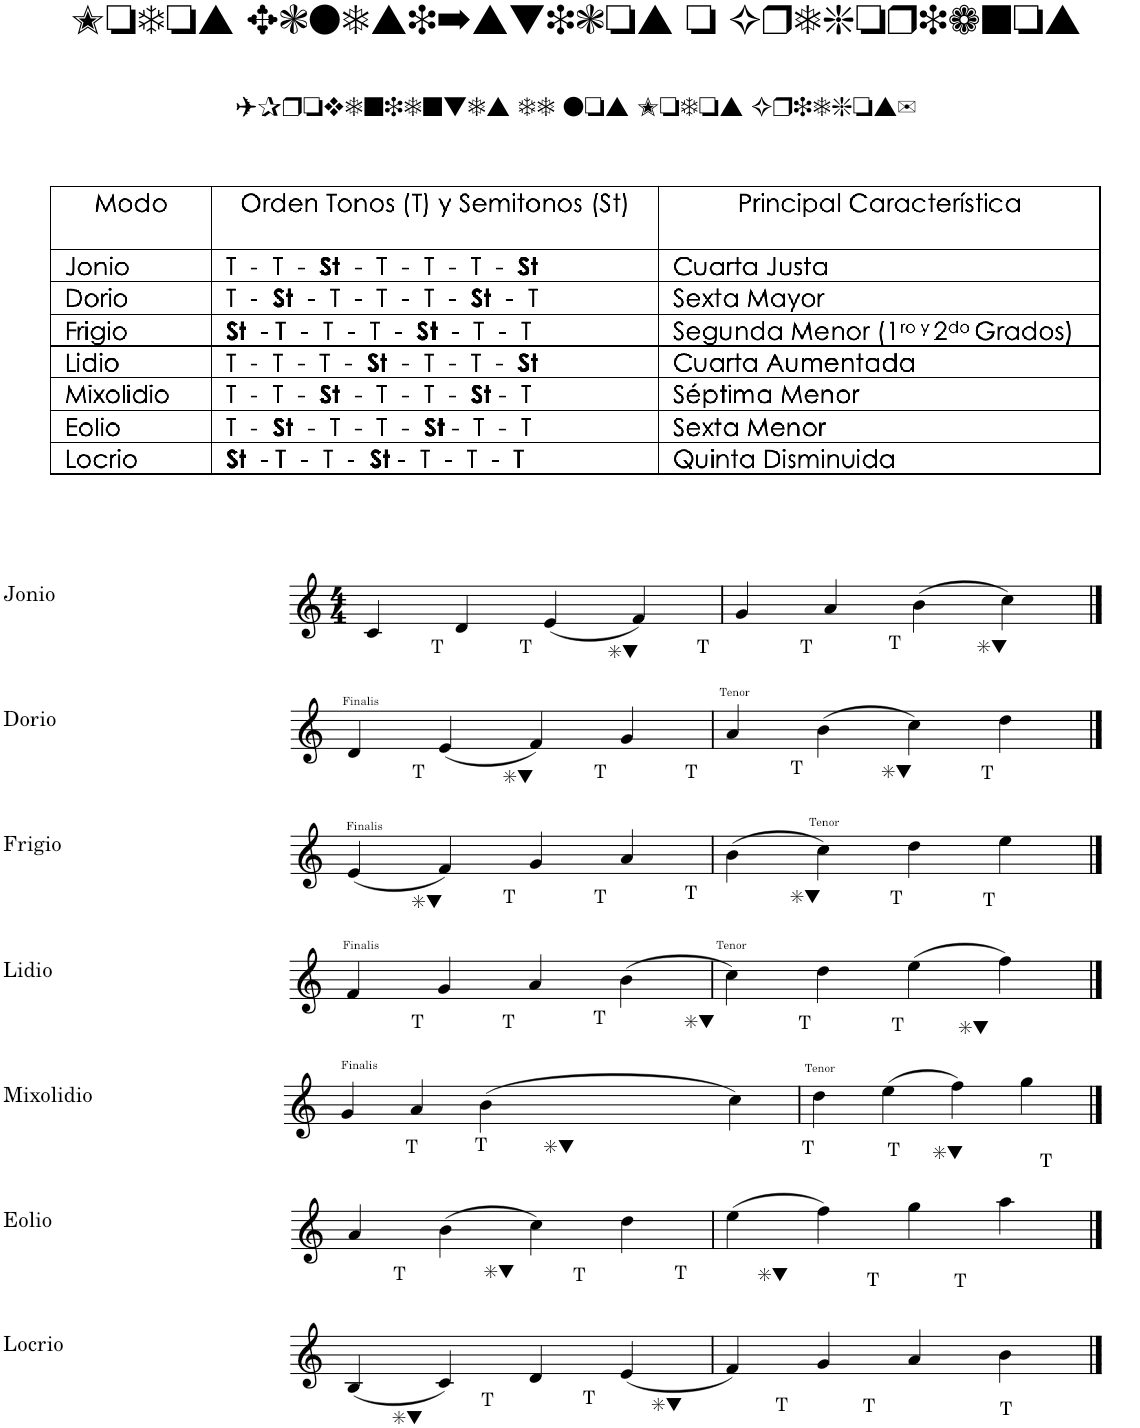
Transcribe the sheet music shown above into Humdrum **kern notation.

**kern
*part1
*staff1
*I"Flauta
*I'Fl.
*stria5
*clefG2
*k[]
*M4/4
=
!LO:TX:b:t=T
4c/
!LO:TX:b:t=T
4d/
!LO:TX:b:B:t=St
(4e/
!LO:TX:b:t=T
4f/)
=
!LO:TX:b:t=T
4g/
!LO:TX:b:t=T
4a/
!LO:TX:b:B:t=St
(4b\
4cc\)
!!LO:LB:g=z
==
*stria5
!LO:TX:b:t=T
!LO:TX:a:t=Finalis
4d/
!LO:TX:b:B:t=St
(4e/
!LO:TX:b:t=T
4f/)
!LO:TX:b:t=T
4g/
=
!LO:TX:b:t=T
!LO:TX:a:t=Tenor
4a/
!LO:TX:b:B:t=St
(4b\
!LO:TX:b:t=T
4cc\)
4dd\
!!LO:LB:g=z
==
*stria5
!LO:TX:b:B:t=St
!LO:TX:a:t=Finalis
(4e/
!LO:TX:b:t=T
4f/)
!LO:TX:b:t=T
4g/
!LO:TX:b:t=T
4a/
=
!LO:TX:b:B:t=St
(4b\
!LO:TX:b:t=T
!LO:TX:a:t=Tenor
4cc\)
!LO:TX:b:t=T
4dd\
4ee\
!!LO:LB:g=z
==
*stria5
!LO:TX:b:t=T
!LO:TX:a:t=Finalis
4f/
!LO:TX:b:t=T
4g/
!LO:TX:b:t=T
4a/
!LO:TX:b:B:t=St
(4b\
=
!LO:TX:b:t=T
!LO:TX:a:t=Tenor
4cc\)
!LO:TX:b:t=T
4dd\
!LO:TX:b:B:t=St
(4ee\
4ff\)
!!LO:LB:g=z
==1
*stria5
!LO:TX:b:t=T
!LO:TX:a:t=Finalis
4g/
!LO:TX:b:t=T
4a/
!LO:TX:b:B:t=St
(4b\
!LO:TX:b:t=T
4cc\)
=2
!LO:TX:b:t=T
!LO:TX:a:t=Tenor
4dd\
!LO:TX:b:B:t=St
(4ee\
!LO:TX:b:t=T
4ff\)
4gg\
!!LO:LB:g=z
==1
*stria5
!LO:TX:b:t=T
4a/
!LO:TX:b:B:t=St
(4b\
!LO:TX:b:t=T
4cc\)
!LO:TX:b:t=T
4dd\
=2
!LO:TX:b:B:t=St
(4ee\
!LO:TX:b:t=T
4ff\)
!LO:TX:b:t=T
4gg\
4aa\
!!LO:LB:g=z
==1
*stria5
!LO:TX:b:B:t=St
(4B/
!LO:TX:b:t=T
4c/)
!LO:TX:b:t=T
4d/
!LO:TX:b:B:t=St
(4e/
=2
!LO:TX:b:t=T
4f/)
!LO:TX:b:t=T
4g/
!LO:TX:b:t=T
4a/
4b\
==
*-
